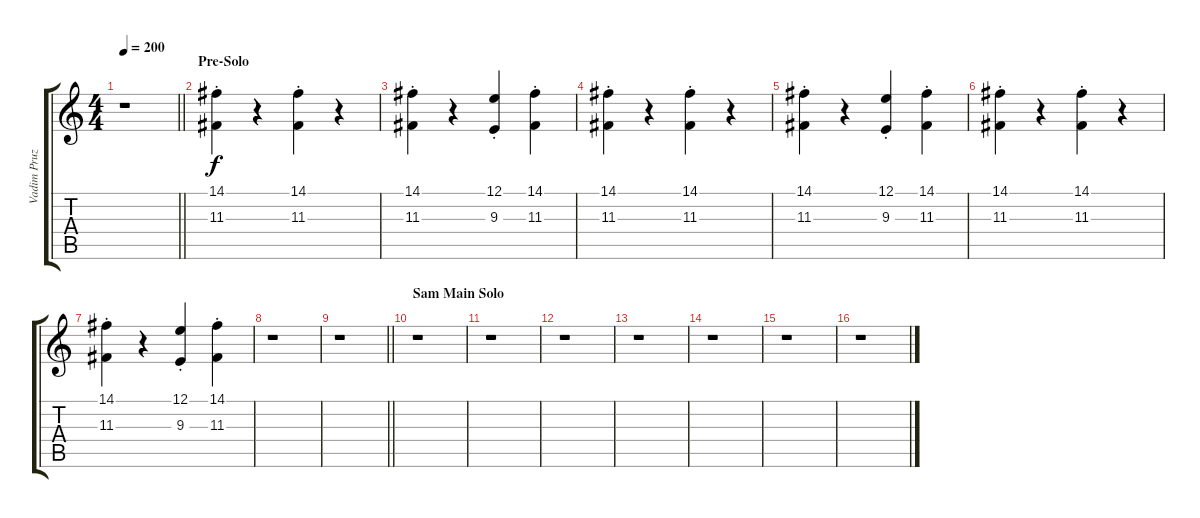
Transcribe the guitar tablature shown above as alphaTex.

\track ("Vadim Pruzhanov | Keyboard 1" "Vadim Pruz") {instrument electricgrandpiano}
\staff {score tabs}
\tuning (E4 B3 G3 D3 A2 E2) {hide}
\ts (4 4)
\tempo 200
\clef g2
\barLineRight lightlight
\ks c
r.1{dy f} |
\section ("" "Pre-Solo")
(14.1{st} 11.3{st}).4{volume 10 instrument orchestrahit} r.4 (14.1{st} 11.3{st}).4 r.4 |
(14.1{st} 11.3{st}).4 r.4 (12.1{st} 9.3{st}).4 (14.1{st} 11.3{st}).4 |
(14.1{st} 11.3{st}).4 r.4 (14.1{st} 11.3{st}).4 r.4 |
(14.1{st} 11.3{st}).4 r.4 (12.1{st} 9.3{st}).4 (14.1{st} 11.3{st}).4 |
(14.1{st} 11.3{st}).4 r.4 (14.1{st} 11.3{st}).4 r.4 |
(14.1{st} 11.3{st}).4 r.4 (12.1{st} 9.3{st}).4 (14.1{st} 11.3{st}).4 |
r.1 |
\barLineRight lightlight
r.1 |
\section ("" "Sam Main Solo")
r.1 |
r.1 |
r.1 |
r.1 |
r.1 |
r.1 |
r.1
